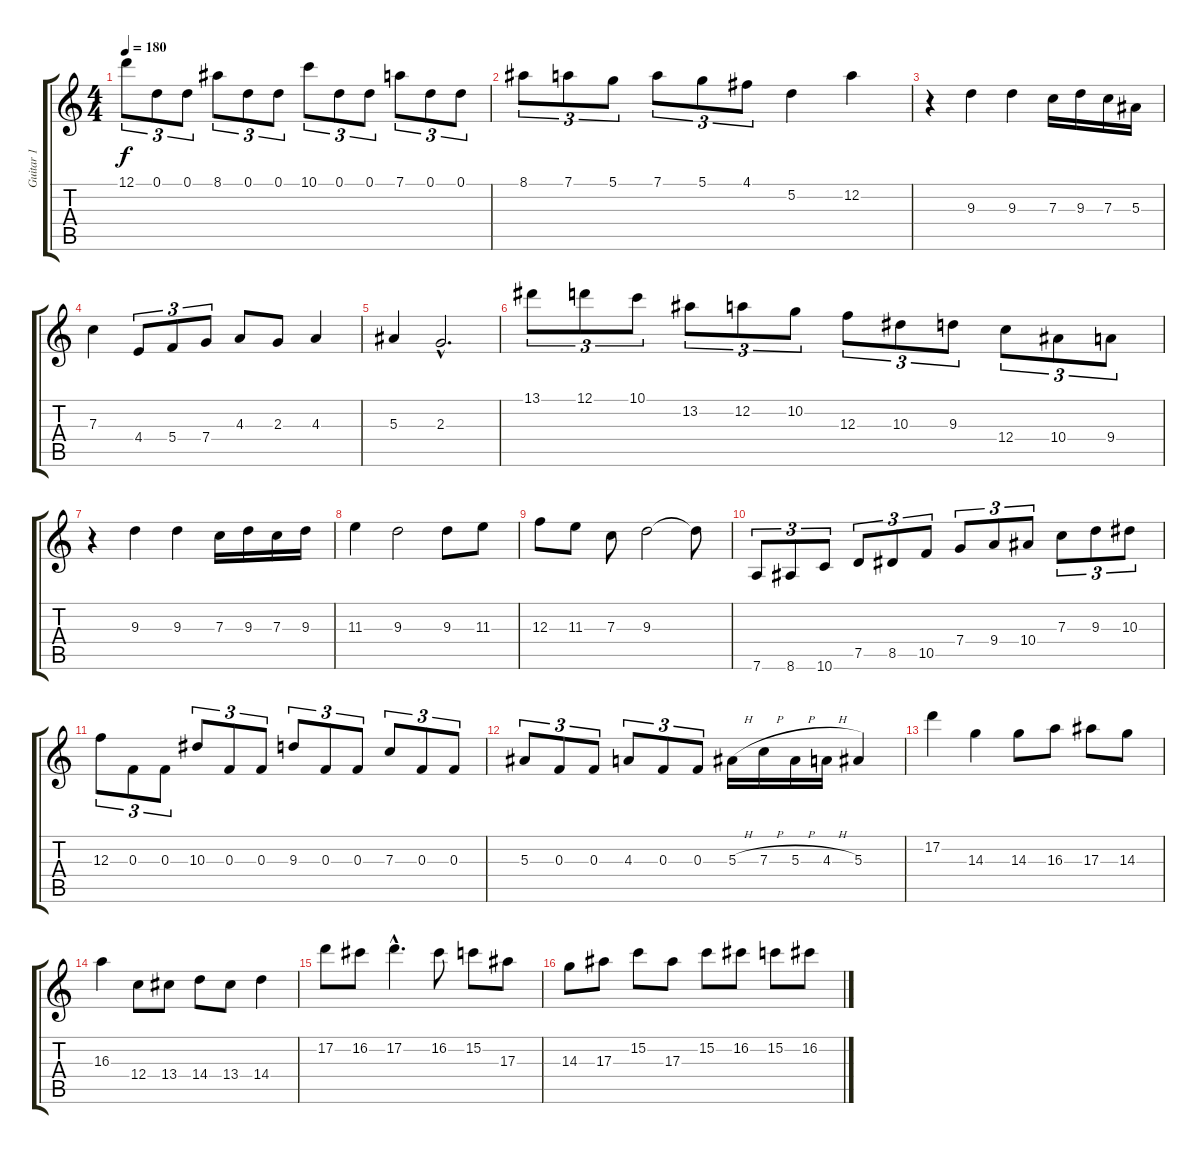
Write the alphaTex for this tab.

\track ("Guitar 1" "Guitar 1") {instrument acousticguitarnylon}
\staff {score tabs}
\tuning (D4 A3 F3 C3 G2 D2) {hide}
\ts (4 4)
\tempo 180
\clef g2
\ks c
12.1.8{tu (3 2) dy f} 0.1.8{tu (3 2)} 0.1.8{tu (3 2)} 8.1.8{tu (3 2)} 0.1.8{tu (3 2)} 0.1.8{tu (3 2)} 10.1.8{tu (3 2)} 0.1.8{tu (3 2)} 0.1.8{tu (3 2)} 7.1.8{tu (3 2)} 0.1.8{tu (3 2)} 0.1.8{tu (3 2)} |
8.1.8{tu (3 2)} 7.1.8{tu (3 2)} 5.1.8{tu (3 2)} 7.1.8{tu (3 2)} 5.1.8{tu (3 2)} 4.1.8{tu (3 2)} 5.2.4 12.2.4 |
r.4 9.3.4 9.3.4 7.3.16 9.3.16 7.3.16 5.3.16 |
7.3.4 4.4.8{tu (3 2)} 5.4.8{tu (3 2)} 7.4.8{tu (3 2)} 4.3.8 2.3.8 4.3.4 |
5.3.4 2.3{hac}.2{d} |
13.1.8{tu (3 2)} 12.1.8{tu (3 2)} 10.1.8{tu (3 2)} 13.2.8{tu (3 2)} 12.2.8{tu (3 2)} 10.2.8{tu (3 2)} 12.3.8{tu (3 2)} 10.3.8{tu (3 2)} 9.3.8{tu (3 2)} 12.4.8{tu (3 2)} 10.4.8{tu (3 2)} 9.4.8{tu (3 2)} |
r.4 9.3.4 9.3.4 7.3.16 9.3.16 7.3.16 9.3.16 |
11.3.4 9.3.2 9.3.8 11.3.8 |
12.3.8 11.3.8 7.3.8 9.3.2 9.3{t}.8 |
7.6.8{tu (3 2)} 8.6.8{tu (3 2)} 10.6.8{tu (3 2)} 7.5.8{tu (3 2)} 8.5.8{tu (3 2)} 10.5.8{tu (3 2)} 7.4.8{tu (3 2)} 9.4.8{tu (3 2)} 10.4.8{tu (3 2)} 7.3.8{tu (3 2)} 9.3.8{tu (3 2)} 10.3.8{tu (3 2)} |
12.3.8{tu (3 2)} 0.3.8{tu (3 2)} 0.3.8{tu (3 2)} 10.3.8{tu (3 2)} 0.3.8{tu (3 2)} 0.3.8{tu (3 2)} 9.3.8{tu (3 2)} 0.3.8{tu (3 2)} 0.3.8{tu (3 2)} 7.3.8{tu (3 2)} 0.3.8{tu (3 2)} 0.3.8{tu (3 2)} |
5.3.8{tu (3 2)} 0.3.8{tu (3 2)} 0.3.8{tu (3 2)} 4.3.8{tu (3 2)} 0.3.8{tu (3 2)} 0.3.8{tu (3 2)} 5.3{h}.16 7.3{h}.16 5.3{h}.16 4.3{h}.16 5.3.4 |
17.2.4 14.3.4 14.3.8 16.3.8 17.3.8 14.3.8 |
16.3.4 12.4.8 13.4.8 14.4.8 13.4.8 14.4.4 |
17.2.8 16.2.8 17.2{hac}.4{d} 16.2.8 15.2.8 17.3.8 |
14.3.8 17.3.8 15.2.8 17.3.8 15.2.8 16.2.8 15.2.8 16.2.8
